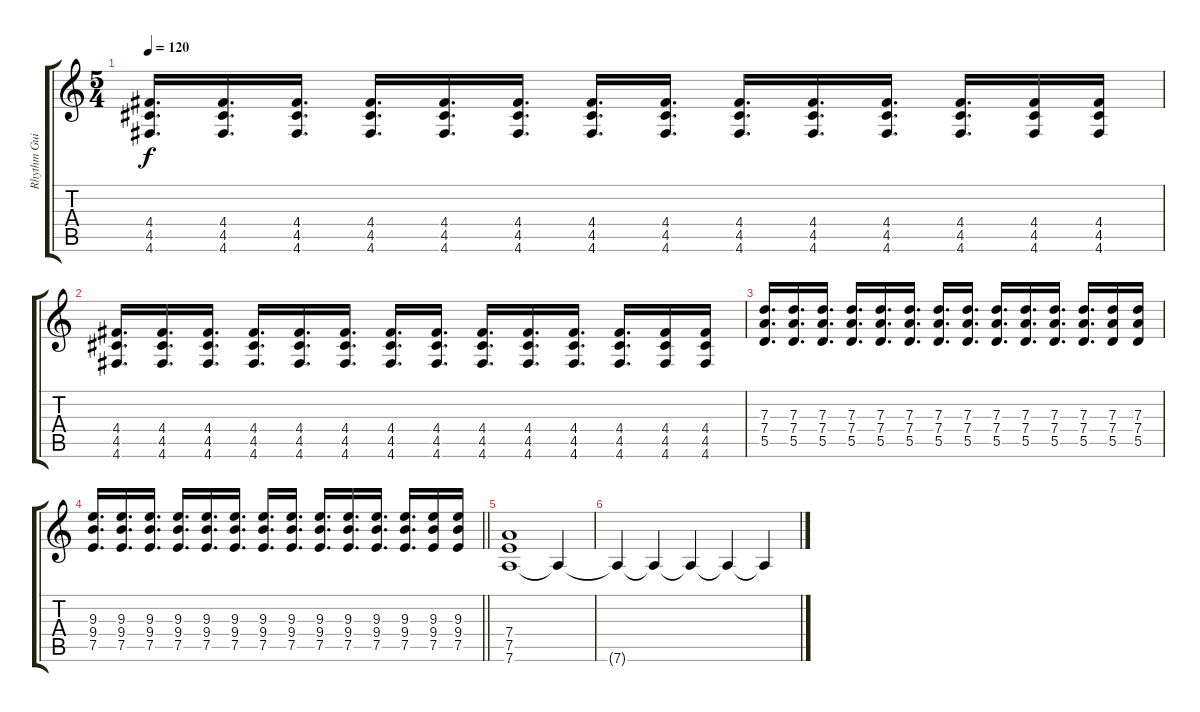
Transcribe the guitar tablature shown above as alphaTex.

\track ("Rhythm Guitar" "Rhythm Gui") {instrument overdrivenguitar}
\staff {score tabs}
\tuning (E4 B3 G3 D3 A2 D2) {hide}
\ts (5 4)
\tempo 120
\clef g2
\ks c
(4.4 4.5 4.6).16{d dy f} (4.4 4.5 4.6).16{d} (4.4 4.5 4.6).16{d} (4.4 4.5 4.6).16{d} (4.4 4.5 4.6).16{d} (4.4 4.5 4.6).16{d} (4.4 4.5 4.6).16{d} (4.4 4.5 4.6).16{d} (4.4 4.5 4.6).16{d} (4.4 4.5 4.6).16{d} (4.4 4.5 4.6).16{d} (4.4 4.5 4.6).16{d} (4.4 4.5 4.6).16 (4.4 4.5 4.6).16 |
(4.4 4.5 4.6).16{d} (4.4 4.5 4.6).16{d} (4.4 4.5 4.6).16{d} (4.4 4.5 4.6).16{d} (4.4 4.5 4.6).16{d} (4.4 4.5 4.6).16{d} (4.4 4.5 4.6).16{d} (4.4 4.5 4.6).16{d} (4.4 4.5 4.6).16{d} (4.4 4.5 4.6).16{d} (4.4 4.5 4.6).16{d} (4.4 4.5 4.6).16{d} (4.4 4.5 4.6).16 (4.4 4.5 4.6).16 |
(7.3 7.4 5.5).16{d} (7.3 7.4 5.5).16{d} (7.3 7.4 5.5).16{d} (7.3 7.4 5.5).16{d} (7.3 7.4 5.5).16{d} (7.3 7.4 5.5).16{d} (7.3 7.4 5.5).16{d} (7.3 7.4 5.5).16{d} (7.3 7.4 5.5).16{d} (7.3 7.4 5.5).16{d} (7.3 7.4 5.5).16{d} (7.3 7.4 5.5).16{d} (7.3 7.4 5.5).16 (7.3 7.4 5.5).16 |
\barLineRight lightlight
(9.3 9.4 7.5).16{d} (9.3 9.4 7.5).16{d} (9.3 9.4 7.5).16{d} (9.3 9.4 7.5).16{d} (9.3 9.4 7.5).16{d} (9.3 9.4 7.5).16{d} (9.3 9.4 7.5).16{d} (9.3 9.4 7.5).16{d} (9.3 9.4 7.5).16{d} (9.3 9.4 7.5).16{d} (9.3 9.4 7.5).16{d} (9.3 9.4 7.5).16{d} (9.3 9.4 7.5).16 (9.3 9.4 7.5).16 |
(7.4 7.5 7.6).1 7.6{t}.4 |
7.6{t}.4 7.6{t}.4 7.6{t}.4 7.6{t}.4 7.6{t}.4
